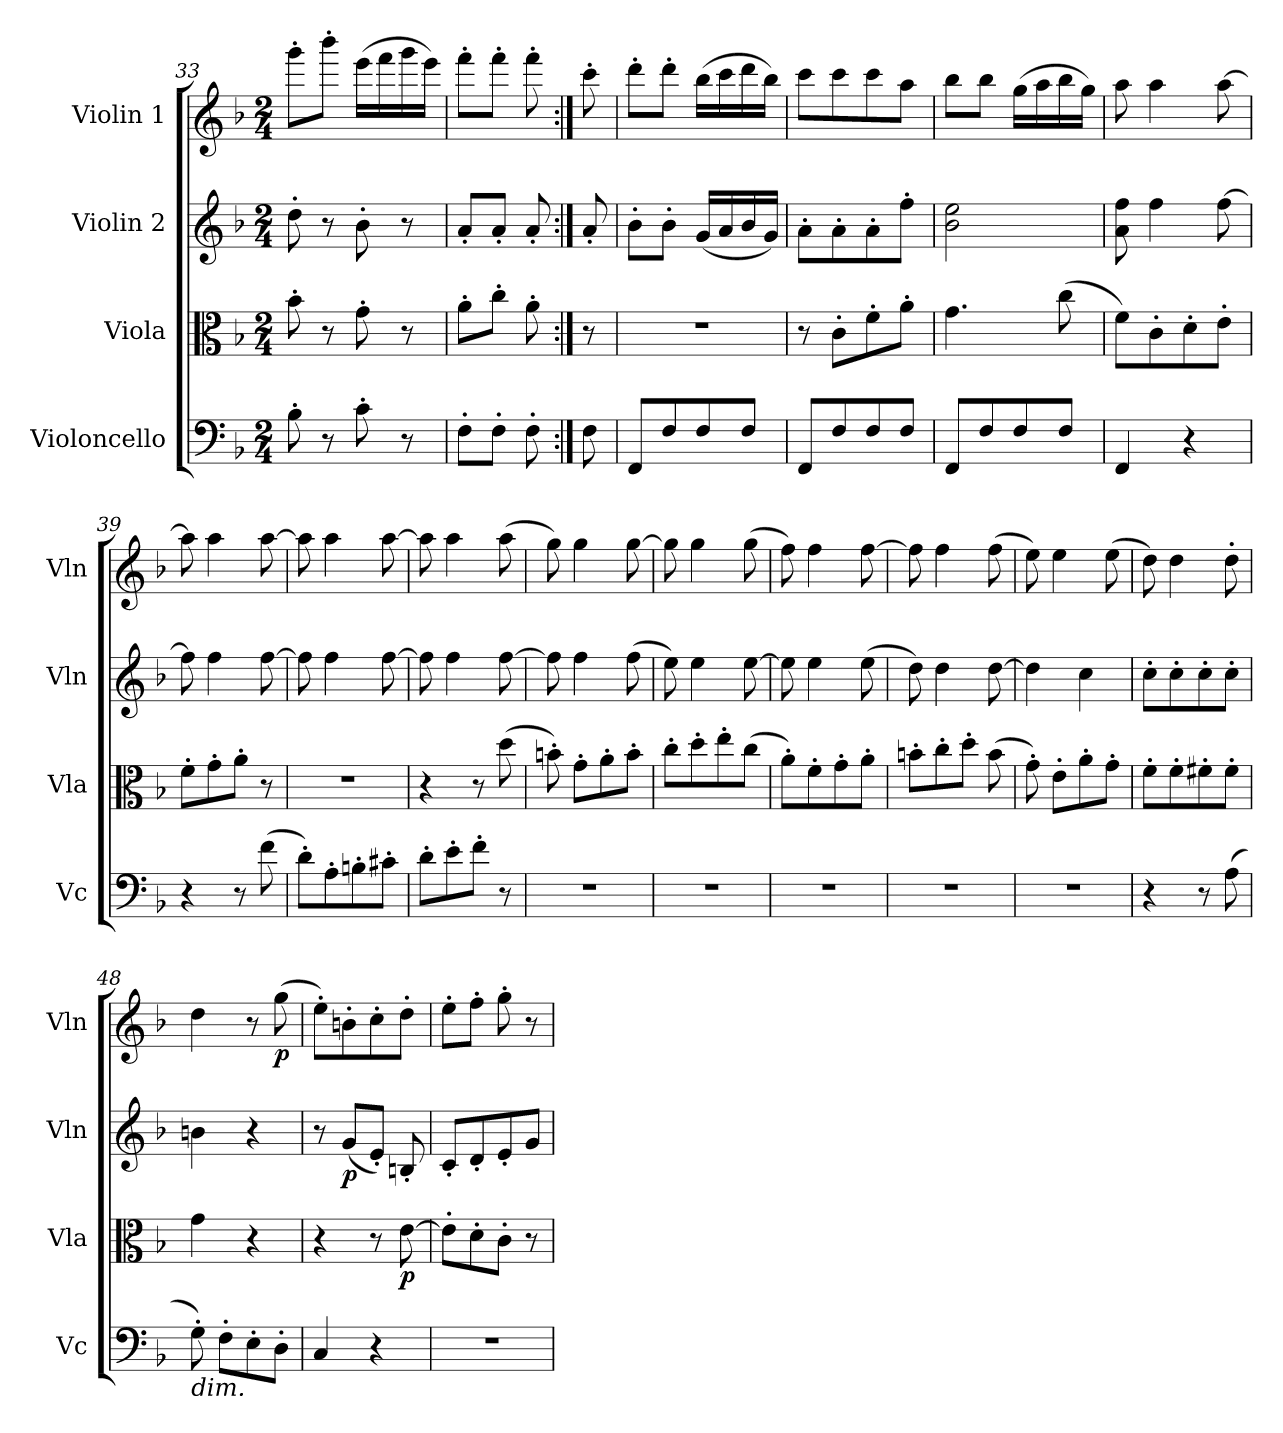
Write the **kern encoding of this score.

**kern	**kern	**dynam	**kern	**dynam	**kern	**dynam
*part4	*part3	*part3	*part2	*part2	*part1	*part1
*staff4	*staff3	*staff3	*staff2	*staff2	*staff1	*staff1
*I"Violoncello	*I"Viola	*	*I"Violin 2	*	*I"Violin 1	*
*I'Vc	*I'Vla	*	*I'Vln	*	*I'Vln	*
*clefF4	*clefC3	*	*clefG2	*	*clefG2	*
*k[b-]	*k[b-]	*	*k[b-]	*	*k[b-]	*
*M2/4	*M2/4	*	*M2/4	*	*M2/4	*
=33	=33	=33	=33	=33	=33	=33
8B-'\	8b-'\	.	8dd'\	.	8ggg'\L	.
8r	8r	.	8r	.	8bbb-'\J	.
8c'\	8g'\	.	8b-'\	.	(16eee\LL	.
.	.	.	.	.	16fff\	.
8r	8r	.	8r	.	16ggg\	.
.	.	.	.	.	16eee\JJ)	.
!!LO:PB:g=z
=34	=34	=34	=34	=34	=34	=34
8F'\L	8a'\L	.	8a'/L	.	8fff'\L	.
8F'\J	8cc'\J	.	8a'/J	.	8fff'\J	.
8F'\	8a'\	.	8a'/	.	8fff'\	.
!!LO:PB:g=z
=34X2:|!	=34X2:|!	=34X2:|!	=34X2:|!	=34X2:|!	=34X2:|!	=34X2:|!
8F\	8r	.	8a'/	.	8ccc'\	.
=35	=35	=35	=35	=35	=35	=35
8FF/L	2r	.	8b-'\L	.	8ddd'\L	.
8F/	.	.	8b-'\J	.	8ddd'\J	.
8F/	.	.	(16g/LL	.	(16bb-\LL	.
.	.	.	16a/	.	16ccc\	.
8F/J	.	.	16b-/	.	16ddd\	.
.	.	.	16g/JJ)	.	16bb-\JJ)	.
=36	=36	=36	=36	=36	=36	=36
8FF/L	8r	.	8a'\L	.	8ccc\L	.
8F/	8c'\L	.	8a'\	.	8ccc\	.
8F/	8f'\	.	8a'\	.	8ccc\	.
8F/J	8a'\J	.	8ff'\J	.	8aa\J	.
=37	=37	=37	=37	=37	=37	=37
8FF/L	4.g\	.	2b-\ 2ee\	.	8bb-\L	.
8F/	.	.	.	.	8bb-\J	.
8F/	.	.	.	.	(16gg\LL	.
.	.	.	.	.	16aa\	.
8F/J	(8cc\	.	.	.	16bb-\	.
.	.	.	.	.	16gg\JJ)	.
=38	=38	=38	=38	=38	=38	=38
4FF/	8f\L)	.	8a\ 8ff\	.	8aa\	.
.	8c'\	.	4ff\	.	4aa\	.
4r	8d'\	.	.	.	.	.
.	8e'\J	.	[8ff\	.	[8aa\	.
=39	=39	=39	=39	=39	=39	=39
4r	8f'\L	.	8ff\]	.	8aa\]	.
.	8g'\	.	4ff\	.	4aa\	.
8r	8a'\J	.	.	.	.	.
(8f\	8r	.	[8ff\	.	[8aa\	.
=40	=40	=40	=40	=40	=40	=40
8d'\L)	2r	.	8ff\]	.	8aa\]	.
8A'\	.	.	4ff\	.	4aa\	.
8Bn'\	.	.	.	.	.	.
8c#X'\J	.	.	[8ff\	.	[8aa\	.
=41	=41	=41	=41	=41	=41	=41
8d'\L	4r	.	8ff\]	.	8aa\]	.
8e'\	.	.	4ff\	.	4aa\	.
8f'\J	8r	.	.	.	.	.
8r	(8dd\	.	[8ff\	.	(8aa\	.
!!LO:LB:g=z
=42	=42	=42	=42	=42	=42	=42
2r	8bn'\)	.	8ff\]	.	8gg\)	.
.	8g'\L	.	4ff\	.	4gg\	.
.	8a'\	.	.	.	.	.
.	8b'\J	.	(8ff\	.	[8gg\	.
=43	=43	=43	=43	=43	=43	=43
2r	8cc'\L	.	8ee\)	.	8gg\]	.
.	8dd'\	.	4ee\	.	4gg\	.
.	8ee'\	.	.	.	.	.
.	(8cc\J	.	[8ee\	.	(8gg\	.
=44	=44	=44	=44	=44	=44	=44
2r	8a'\L)	.	8ee\]	.	8ff\)	.
.	8f'\	.	4ee\	.	4ff\	.
.	8g'\	.	.	.	.	.
.	8a'\J	.	(8ee\	.	[8ff\	.
=45	=45	=45	=45	=45	=45	=45
2r	8bn'\L	.	8dd\)	.	8ff\]	.
.	8cc'\	.	4dd\	.	4ff\	.
.	8dd'\J	.	.	.	.	.
.	(8b\	.	[8dd\	.	(8ff\	.
=46	=46	=46	=46	=46	=46	=46
2r	8g'\)	.	4dd\]	.	8ee\)	.
.	8e'\L	.	.	.	4ee\	.
.	8a'\	.	4cc\	.	.	.
.	8g'\J	.	.	.	(8ee\	.
=47	=47	=47	=47	=47	=47	=47
4r	8f'\L	.	8cc'\L	.	8dd\)	.
.	8f'\	.	8cc'\	.	4dd\	.
8r	8f#X'\	.	8cc'\	.	.	.
(8A\	8f#'\J	.	8cc'\J	.	8dd'\	.
=48	=48	=48	=48	=48	=48	=48
!LO:TX:b:i:t=dim.	!	!	!	!	!	!
8G'\)	4g\	.	4bn\	.	4dd\	.
8F'\L	.	.	.	.	.	.
8E'\	4r	.	4r	.	8r	.
!	!	!	!	!	!	!LO:DY:b
8D'\J	.	.	.	.	(8gg\	p
=49	=49	=49	=49	=49	=49	=49
4C/	4r	.	8r	.	8ee'\L)	.
!	!	!	!	!LO:DY:b	!	!
.	.	.	(8g/L	p	8bn'\	.
4r	8r	.	8e'/J)	.	8cc'\	.
!	!	!LO:DY:b	!	!	!	!
.	[8e\	p	8Bn'/	.	8dd'\J	.
!!LO:LB:g=z
=50	=50	=50	=50	=50	=50	=50
2r	8e'\L]	.	8c'/L	.	8ee'\L	.
.	8d'\	.	8d'/	.	8ff'\J	.
.	8c'\J	.	8e'/	.	8gg'\	.
.	8r	.	8g/J	.	8r	.
=	=	=	=	=	=	=
*-	*-	*-	*-	*-	*-	*-
